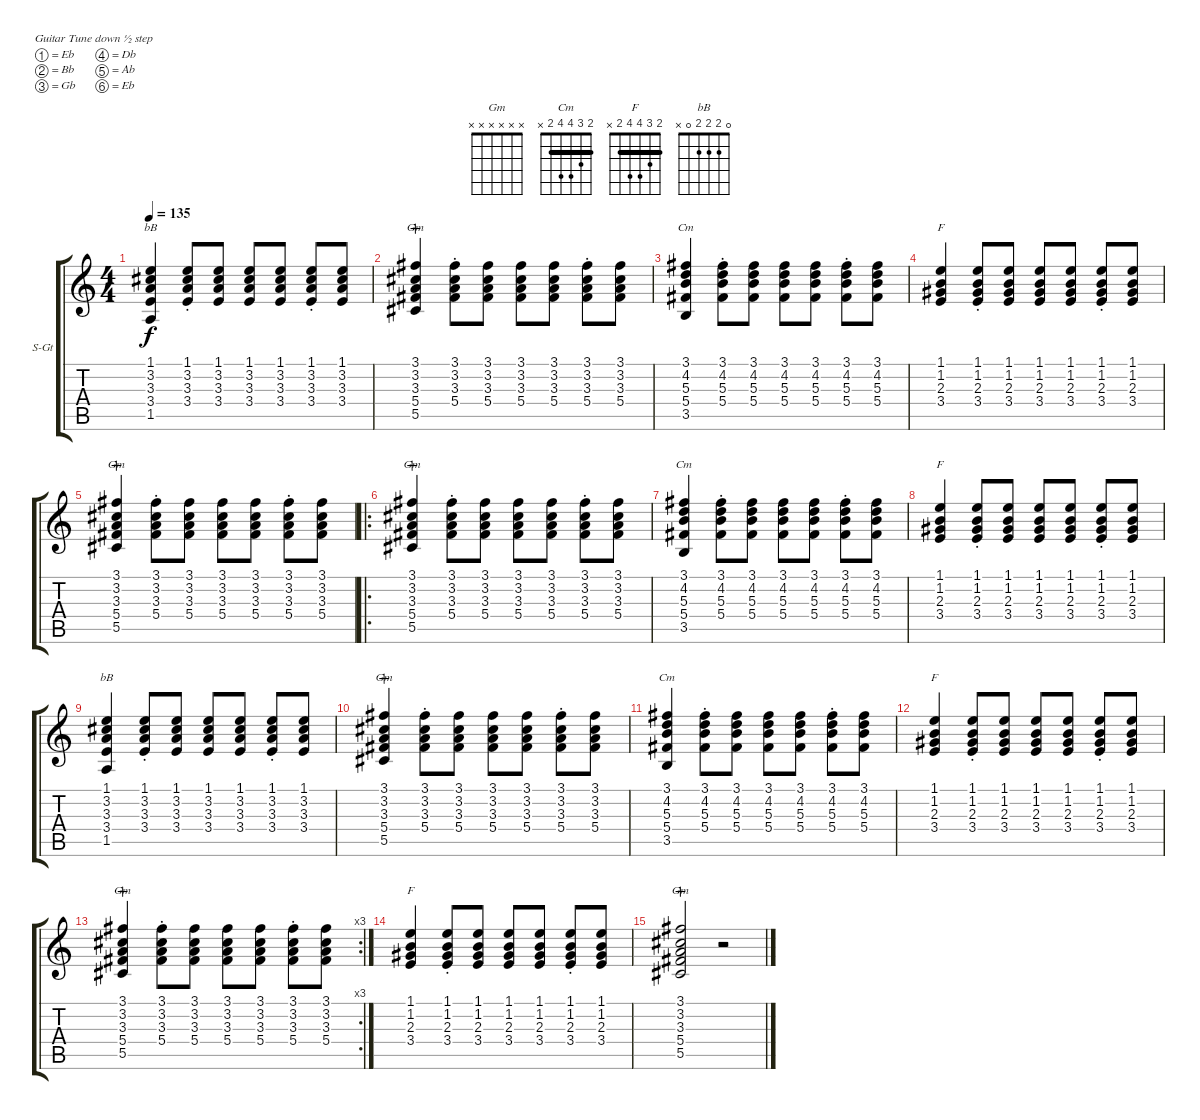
\bracketExtendMode groupsimilarinstruments
\firstSystemTrackNameOrientation horizontal
\otherSystemsTrackNameOrientation horizontal
\track ("½Ú×à¼ªËû" "S-Gt") {instrument acousticguitarsteel}
\staff {score tabs}
\tuning (Eb4 Bb3 Gb3 Db3 Ab2 Eb2)
\chord ("Gm" x x x x x x)
\chord ("Cm" 2 3 4 4 2 x) {barre 2}
\chord ("F" 2 3 4 4 2 x) {barre 2}
\chord ("bB" 0 2 2 2 0 x)
\ts (4 4)
\tempo 135
\clef g2
\ks c
(1.1 3.2 3.3 3.4 1.5).4{ch "bB" dy f} (1.1{st} 3.2{st} 3.3{st} 3.4{st}).8 (1.1 3.2 3.3 3.4).8 (1.1 3.2 3.3 3.4).8 (1.1 3.2 3.3 3.4).8 (1.1{st} 3.2{st} 3.3{st} 3.4{st}).8 (1.1 3.2 3.3 3.4).8 |
(3.1 3.2 3.3 5.4 5.5).4{ch "Gm" wahc} (3.1{st} 3.2{st} 3.3{st} 5.4{st}).8 (3.1 3.2 3.3 5.4).8 (3.1 3.2 3.3 5.4).8 (3.1 3.2 3.3 5.4).8 (3.1{st} 3.2{st} 3.3{st} 5.4{st}).8 (3.1 3.2 3.3 5.4).8 |
(3.1 4.2 5.3 5.4 3.5).4{ch "Cm"} (3.1{st} 4.2{st} 5.3{st} 5.4{st}).8 (3.1 4.2 5.3 5.4).8 (3.1 4.2 5.3 5.4).8 (3.1 4.2 5.3 5.4).8 (3.1{st} 4.2{st} 5.3{st} 5.4{st}).8 (3.1 4.2 5.3 5.4).8 |
(1.1 1.2 2.3 3.4).4{ch "F"} (1.1{st} 1.2{st} 2.3{st} 3.4{st}).8 (1.1 1.2 2.3 3.4).8 (1.1 1.2 2.3 3.4).8 (1.1 1.2 2.3 3.4).8 (1.1{st} 1.2{st} 2.3{st} 3.4{st}).8 (1.1 1.2 2.3 3.4).8 |
(3.1 3.2 3.3 5.4 5.5).4{ch "Gm" wahc} (3.1{st} 3.2{st} 3.3{st} 5.4{st}).8 (3.1 3.2 3.3 5.4).8 (3.1 3.2 3.3 5.4).8 (3.1 3.2 3.3 5.4).8 (3.1{st} 3.2{st} 3.3{st} 5.4{st}).8 (3.1 3.2 3.3 5.4).8 |
\ro
(3.1 3.2 3.3 5.4 5.5).4{ch "Gm" wahc} (3.1{st} 3.2{st} 3.3{st} 5.4{st}).8 (3.1 3.2 3.3 5.4).8 (3.1 3.2 3.3 5.4).8 (3.1 3.2 3.3 5.4).8 (3.1{st} 3.2{st} 3.3{st} 5.4{st}).8 (3.1 3.2 3.3 5.4).8 |
(3.1 4.2 5.3 5.4 3.5).4{ch "Cm"} (3.1{st} 4.2{st} 5.3{st} 5.4{st}).8 (3.1 4.2 5.3 5.4).8 (3.1 4.2 5.3 5.4).8 (3.1 4.2 5.3 5.4).8 (3.1{st} 4.2{st} 5.3{st} 5.4{st}).8 (3.1 4.2 5.3 5.4).8 |
(1.1 1.2 2.3 3.4).4{ch "F"} (1.1{st} 1.2{st} 2.3{st} 3.4{st}).8 (1.1 1.2 2.3 3.4).8 (1.1 1.2 2.3 3.4).8 (1.1 1.2 2.3 3.4).8 (1.1{st} 1.2{st} 2.3{st} 3.4{st}).8 (1.1 1.2 2.3 3.4).8 |
(1.1 3.2 3.3 3.4 1.5).4{ch "bB"} (1.1{st} 3.2{st} 3.3{st} 3.4{st}).8 (1.1 3.2 3.3 3.4).8 (1.1 3.2 3.3 3.4).8 (1.1 3.2 3.3 3.4).8 (1.1{st} 3.2{st} 3.3{st} 3.4{st}).8 (1.1 3.2 3.3 3.4).8 |
(3.1 3.2 3.3 5.4 5.5).4{ch "Gm" wahc} (3.1{st} 3.2{st} 3.3{st} 5.4{st}).8 (3.1 3.2 3.3 5.4).8 (3.1 3.2 3.3 5.4).8 (3.1 3.2 3.3 5.4).8 (3.1{st} 3.2{st} 3.3{st} 5.4{st}).8 (3.1 3.2 3.3 5.4).8 |
(3.1 4.2 5.3 5.4 3.5).4{ch "Cm"} (3.1{st} 4.2{st} 5.3{st} 5.4{st}).8 (3.1 4.2 5.3 5.4).8 (3.1 4.2 5.3 5.4).8 (3.1 4.2 5.3 5.4).8 (3.1{st} 4.2{st} 5.3{st} 5.4{st}).8 (3.1 4.2 5.3 5.4).8 |
(1.1 1.2 2.3 3.4).4{ch "F"} (1.1{st} 1.2{st} 2.3{st} 3.4{st}).8 (1.1 1.2 2.3 3.4).8 (1.1 1.2 2.3 3.4).8 (1.1 1.2 2.3 3.4).8 (1.1{st} 1.2{st} 2.3{st} 3.4{st}).8 (1.1 1.2 2.3 3.4).8 |
\rc 3
(3.1 3.2 3.3 5.4 5.5).4{ch "Gm" wahc} (3.1{st} 3.2{st} 3.3{st} 5.4{st}).8 (3.1 3.2 3.3 5.4).8 (3.1 3.2 3.3 5.4).8 (3.1 3.2 3.3 5.4).8 (3.1{st} 3.2{st} 3.3{st} 5.4{st}).8 (3.1 3.2 3.3 5.4).8 |
(1.1 1.2 2.3 3.4).4{ch "F"} (1.1{st} 1.2{st} 2.3{st} 3.4{st}).8 (1.1 1.2 2.3 3.4).8 (1.1 1.2 2.3 3.4).8 (1.1 1.2 2.3 3.4).8 (1.1{st} 1.2{st} 2.3{st} 3.4{st}).8 (1.1 1.2 2.3 3.4).8 |
(3.1 3.2 3.3 5.4 5.5).2{ch "Gm" wahc} r.2
